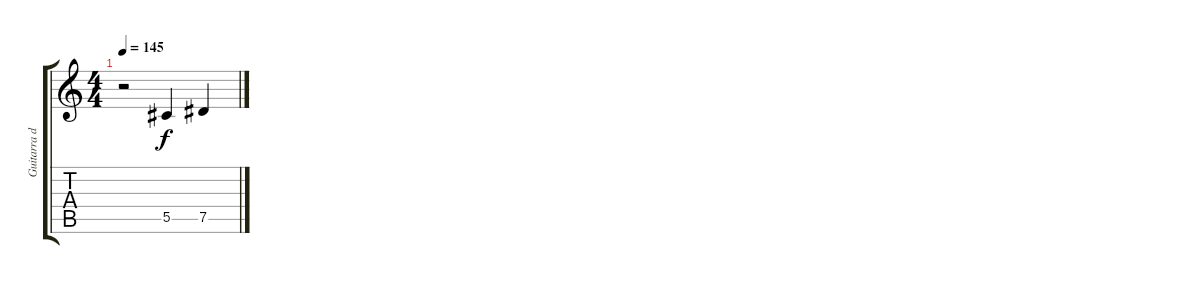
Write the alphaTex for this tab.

\track ("Guitarra del infierno" "Guitarra d") {instrument distortionguitar}
\staff {score tabs}
\tuning (Eb4 Bb3 Gb3 Db3 Ab2 Eb2) {hide}
\ts (4 4)
\tempo 145
\clef g2
\ks c
r.2{dy f} 5.5.4 7.5.4
